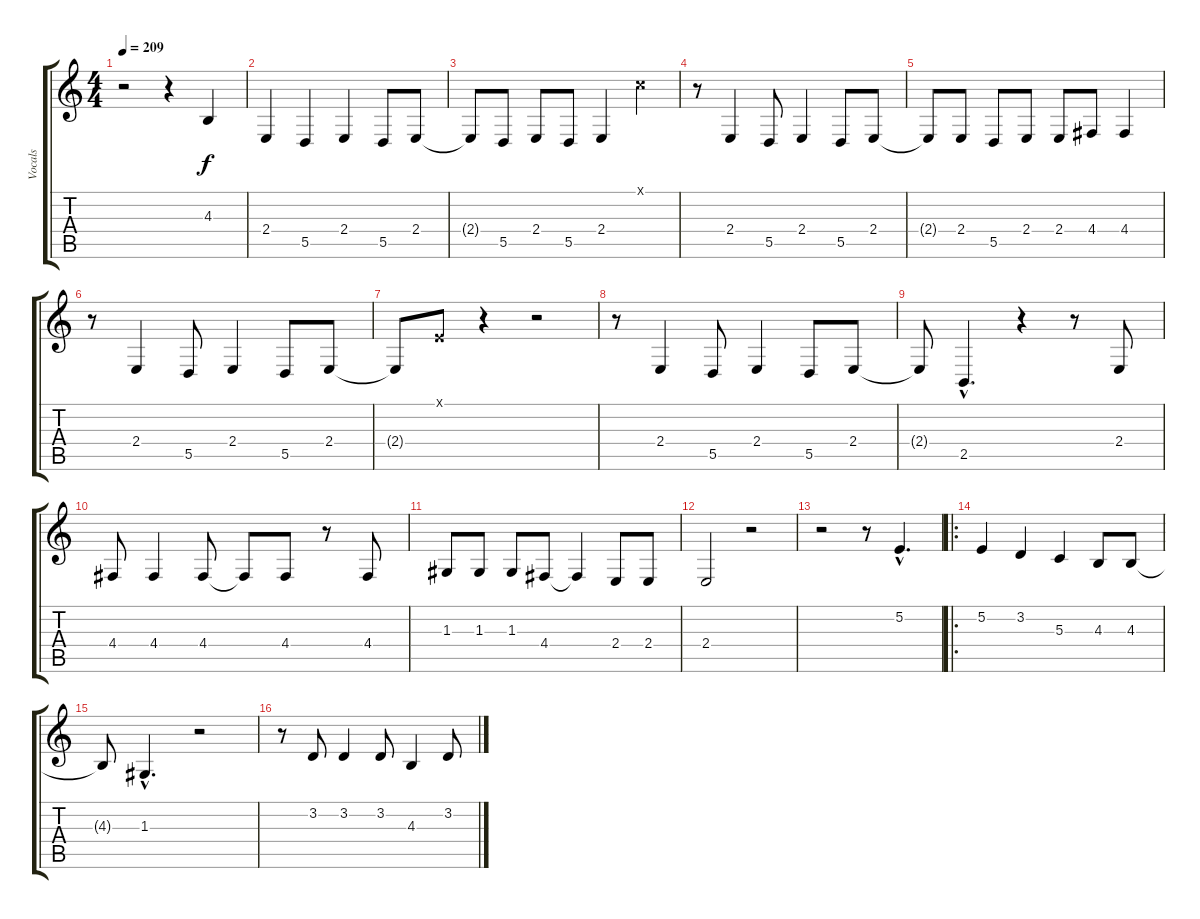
\track ("Vocals" "Vocals") {instrument altosax}
\staff {score tabs}
\tuning (E4 B3 G3 D3 A2 E2) {hide}
\ts (4 4)
\tempo 209
\clef g2
\ks c
r.2{dy f instrument altosax} r.4 4.3.4 |
2.4.4 5.5.4 2.4.4 5.5.8 2.4.8 |
2.4{t}.8 5.5.8 2.4.8 5.5.8 2.4.4 8.1{x}.4 |
r.8 2.4.4 5.5.8 2.4.4 5.5.8 2.4.8 |
2.4{t}.8 2.4.8 5.5.8 2.4.8 2.4.8 4.4.8 4.4.4 |
r.8 2.4.4 5.5.8 2.4.4 5.5.8 2.4.8 |
2.4{t}.8 0.1{x}.8 r.4 r.2 |
r.8 2.4.4 5.5.8 2.4.4 5.5.8 2.4.8 |
2.4{t}.8 2.5{hac}.4{d} r.4 r.8 2.4.8 |
4.4.8 4.4.4 4.4.8 4.4{t}.8 4.4.8 r.8 4.4.8 |
1.3.8 1.3.8 1.3.8 4.4.8 4.4{t}.4 2.4.8 2.4.8 |
2.4.2 r.2 |
r.2 r.8 5.2{hac}.4{d} |
\ro
5.2.4 3.2.4 5.3.4 4.3.8 4.3.8 |
4.3{t}.8 1.3{hac}.4{d} r.2 |
r.8 3.2.8 3.2.4 3.2.8 4.3.4 3.2.8
